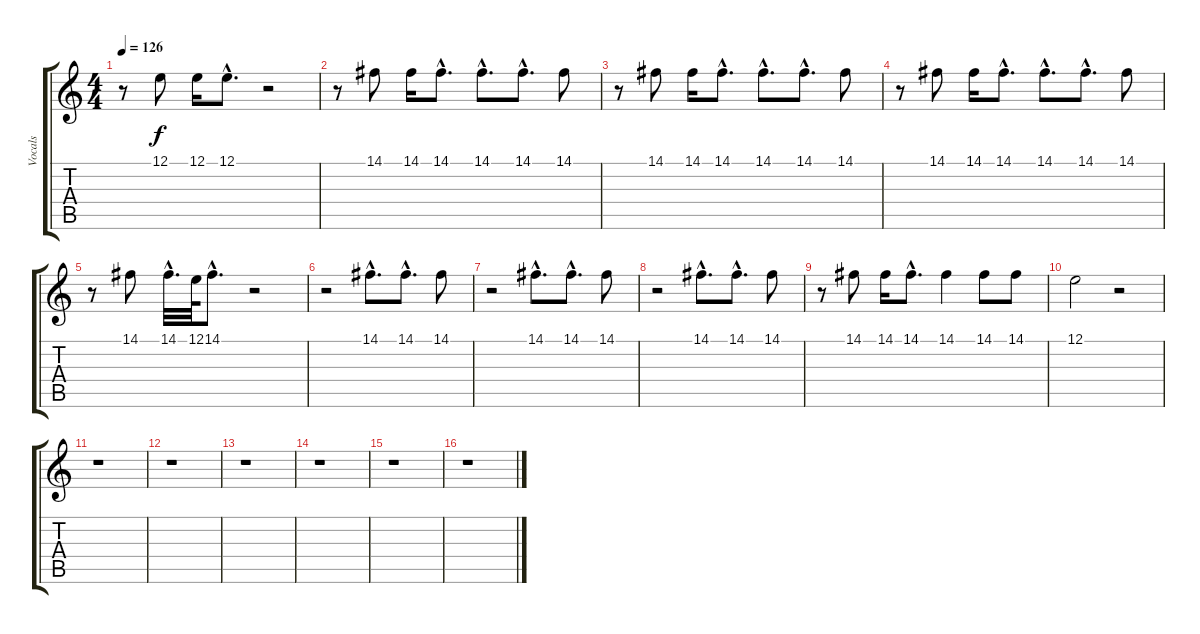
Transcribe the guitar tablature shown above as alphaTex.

\track ("Vocals" "Vocals") {instrument lead2sawtooth}
\staff {score tabs}
\tuning (E4 B3 G3 D3 A2 E2) {hide}
\ts (4 4)
\tempo 126
\clef g2
\ks c
r.8{dy f} 12.1.8 12.1.16 12.1{hac}.8{d} r.2 |
r.8 14.1.8 14.1.16 14.1{hac}.8{d} 14.1{hac}.8{d} 14.1{hac}.8{d} 14.1.8 |
r.8 14.1.8 14.1.16 14.1{hac}.8{d} 14.1{hac}.8{d} 14.1{hac}.8{d} 14.1.8 |
r.8 14.1.8 14.1.16 14.1{hac}.8{d} 14.1{hac}.8{d} 14.1{hac}.8{d} 14.1.8 |
r.8 14.1.8 14.1{hac}.32{d} 12.1.64 14.1{hac}.8{d} r.2 |
r.2 14.1{hac}.8{d} 14.1{hac}.8{d} 14.1.8 |
r.2 14.1{hac}.8{d} 14.1{hac}.8{d} 14.1.8 |
r.2 14.1{hac}.8{d} 14.1{hac}.8{d} 14.1.8 |
r.8 14.1.8 14.1.16 14.1{hac}.8{d} 14.1.4 14.1.8 14.1.8 |
12.1.2 r.2 |
r.1 |
r.1 |
r.1 |
r.1 |
r.1 |
r.1
